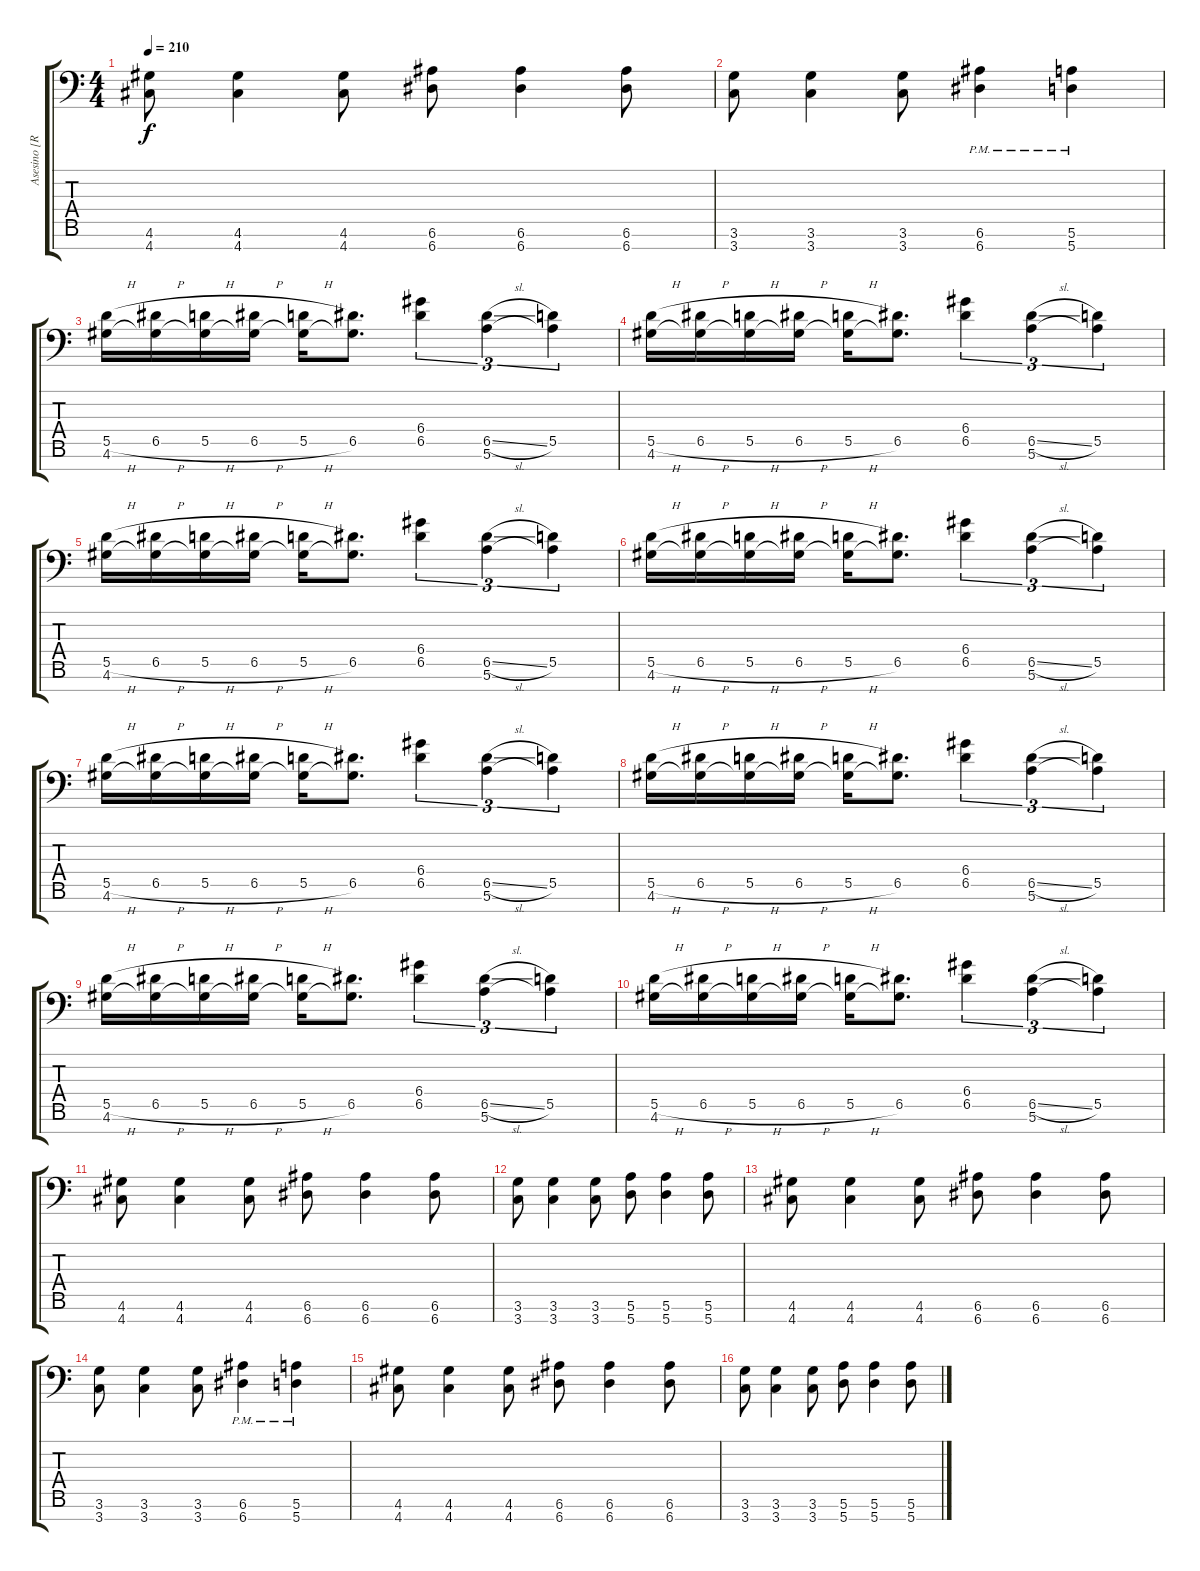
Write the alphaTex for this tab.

\track ("Asesino [Right Channel]" "Asesino [R") {instrument distortionguitar}
\staff {score tabs}
\tuning (E4 B3 G3 D3 A2 E2 A1) {hide}
\ts (4 4)
\tempo 210
\clef f4
\ks c
(4.6 4.7).8{dy f} (4.6 4.7).4 (4.6 4.7).8 (6.6 6.7).8 (6.6 6.7).4 (6.6 6.7).8 |
(3.6 3.7).8 (3.6 3.7).4 (3.6 3.7).8 (6.6{pm} 6.7{pm}).4 (5.6{pm} 5.7{pm}).4 |
(5.5{h} 4.6).16 (6.5{h} 4.6{t}).16 (5.5{h} 4.6{t}).16 (6.5{h} 4.6{t}).16 (5.5{h} 4.6{t}).16 (6.5 4.6{t}).8{d} (6.4 6.5).4{tu (3 2)} (6.5{sl} 5.6).4{tu (3 2)} (5.5 5.6{t}).4{tu (3 2)} |
(5.5{h} 4.6).16 (6.5{h} 4.6{t}).16 (5.5{h} 4.6{t}).16 (6.5{h} 4.6{t}).16 (5.5{h} 4.6{t}).16 (6.5 4.6{t}).8{d} (6.4 6.5).4{tu (3 2)} (6.5{sl} 5.6).4{tu (3 2)} (5.5 5.6{t}).4{tu (3 2)} |
(5.5{h} 4.6).16 (6.5{h} 4.6{t}).16 (5.5{h} 4.6{t}).16 (6.5{h} 4.6{t}).16 (5.5{h} 4.6{t}).16 (6.5 4.6{t}).8{d} (6.4 6.5).4{tu (3 2)} (6.5{sl} 5.6).4{tu (3 2)} (5.5 5.6{t}).4{tu (3 2)} |
(5.5{h} 4.6).16 (6.5{h} 4.6{t}).16 (5.5{h} 4.6{t}).16 (6.5{h} 4.6{t}).16 (5.5{h} 4.6{t}).16 (6.5 4.6{t}).8{d} (6.4 6.5).4{tu (3 2)} (6.5{sl} 5.6).4{tu (3 2)} (5.5 5.6{t}).4{tu (3 2)} |
(5.5{h} 4.6).16 (6.5{h} 4.6{t}).16 (5.5{h} 4.6{t}).16 (6.5{h} 4.6{t}).16 (5.5{h} 4.6{t}).16 (6.5 4.6{t}).8{d} (6.4 6.5).4{tu (3 2)} (6.5{sl} 5.6).4{tu (3 2)} (5.5 5.6{t}).4{tu (3 2)} |
(5.5{h} 4.6).16 (6.5{h} 4.6{t}).16 (5.5{h} 4.6{t}).16 (6.5{h} 4.6{t}).16 (5.5{h} 4.6{t}).16 (6.5 4.6{t}).8{d} (6.4 6.5).4{tu (3 2)} (6.5{sl} 5.6).4{tu (3 2)} (5.5 5.6{t}).4{tu (3 2)} |
(5.5{h} 4.6).16 (6.5{h} 4.6{t}).16 (5.5{h} 4.6{t}).16 (6.5{h} 4.6{t}).16 (5.5{h} 4.6{t}).16 (6.5 4.6{t}).8{d} (6.4 6.5).4{tu (3 2)} (6.5{sl} 5.6).4{tu (3 2)} (5.5 5.6{t}).4{tu (3 2)} |
(5.5{h} 4.6).16 (6.5{h} 4.6{t}).16 (5.5{h} 4.6{t}).16 (6.5{h} 4.6{t}).16 (5.5{h} 4.6{t}).16 (6.5 4.6{t}).8{d} (6.4 6.5).4{tu (3 2)} (6.5{sl} 5.6).4{tu (3 2)} (5.5 5.6{t}).4{tu (3 2)} |
(4.6 4.7).8 (4.6 4.7).4 (4.6 4.7).8 (6.6 6.7).8 (6.6 6.7).4 (6.6 6.7).8 |
(3.6 3.7).8 (3.6 3.7).4 (3.6 3.7).8 (5.6 5.7).8 (5.6 5.7).4 (5.6 5.7).8 |
(4.6 4.7).8 (4.6 4.7).4 (4.6 4.7).8 (6.6 6.7).8 (6.6 6.7).4 (6.6 6.7).8 |
(3.6 3.7).8 (3.6 3.7).4 (3.6 3.7).8 (6.6{pm} 6.7{pm}).4 (5.6{pm} 5.7{pm}).4 |
(4.6 4.7).8 (4.6 4.7).4 (4.6 4.7).8 (6.6 6.7).8 (6.6 6.7).4 (6.6 6.7).8 |
(3.6 3.7).8 (3.6 3.7).4 (3.6 3.7).8 (5.6 5.7).8 (5.6 5.7).4 (5.6 5.7).8
